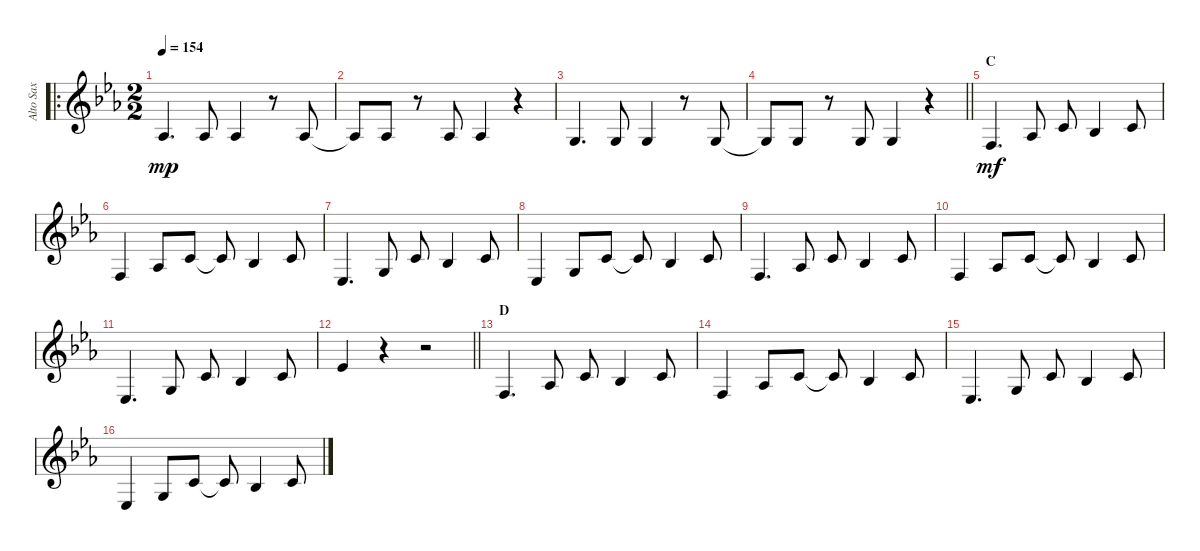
\track ("Alto Sax" "Alto Sax") {instrument altosax}
\staff {score}
\tuning (E4 B3 G3 D3 A2 E2) {hide}
\ro
\ts (2 2)
\tempo 154
\clef g2
\ks eb
1.3.4{d dy mp} 1.3.8 1.3.4 r.8 1.3.8 |
1.3{t}.8 1.3.8 r.8 1.3.8 1.3.4 r.4 |
0.3.4{d} 0.3.8 0.3.4 r.8 0.3.8 |
\barLineRight lightlight
0.3{t}.8 0.3.8 r.8 0.3.8 0.3.4 r.4 |
\section ("" "C")
3.4.4{d dy mf} 1.3.8 1.2.8 3.3.4 1.2.8 |
3.4.4 1.3.8 1.2.8 1.2{t}.8 3.3.4 1.2.8 |
1.4.4{d} 0.3.8 1.2.8 3.3.4 1.2.8 |
1.4.4 0.3.8 1.2.8 1.2{t}.8 3.3.4 1.2.8 |
3.4.4{d} 1.3.8 1.2.8 3.3.4 1.2.8 |
3.4.4 1.3.8 1.2.8 1.2{t}.8 3.3.4 1.2.8 |
1.4.4{d} 0.3.8 1.2.8 3.3.4 1.2.8 |
\barLineRight lightlight
4.2.4 r.4 r.2 |
\section ("" "D")
3.4.4{d} 1.3.8 1.2.8 3.3.4 1.2.8 |
3.4.4 1.3.8 1.2.8 1.2{t}.8 3.3.4 1.2.8 |
1.4.4{d} 0.3.8 1.2.8 3.3.4 1.2.8 |
1.4.4 0.3.8 1.2.8 1.2{t}.8 3.3.4 1.2.8
